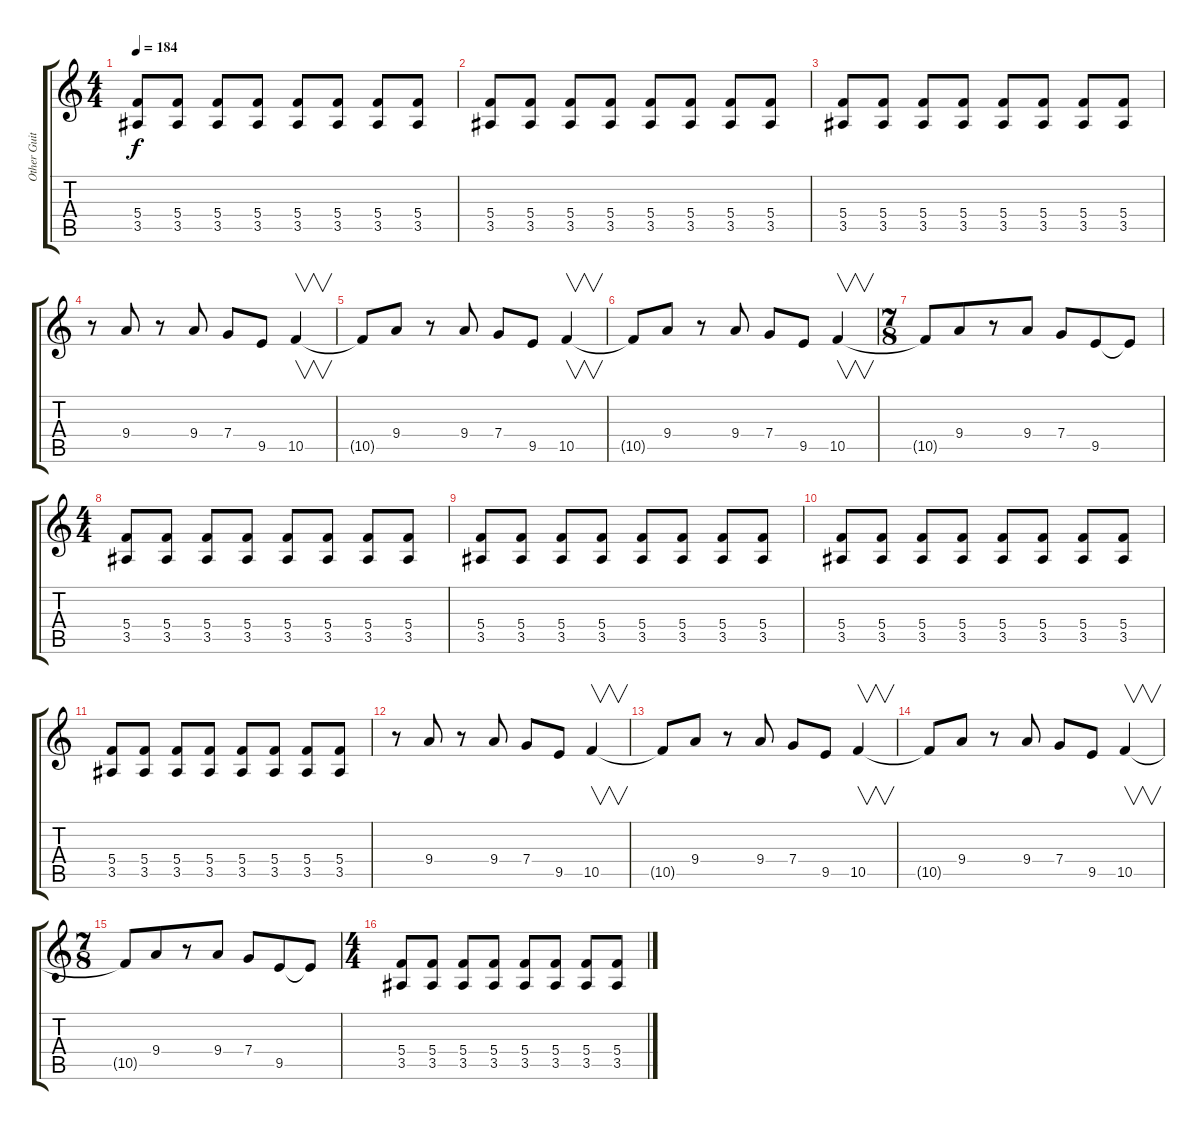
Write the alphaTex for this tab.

\track ("Other Guitar 1 (Studio)" "Other Guit") {instrument distortionguitar}
\staff {score tabs}
\tuning (D4 A3 F3 C3 G2 C2) {hide}
\ts (4 4)
\tempo 184
\clef g2
\ks c
(5.4 3.5).8{dy f} (5.4 3.5).8 (5.4 3.5).8 (5.4 3.5).8 (5.4 3.5).8 (5.4 3.5).8 (5.4 3.5).8 (5.4 3.5).8 |
(5.4 3.5).8 (5.4 3.5).8 (5.4 3.5).8 (5.4 3.5).8 (5.4 3.5).8 (5.4 3.5).8 (5.4 3.5).8 (5.4 3.5).8 |
(5.4 3.5).8 (5.4 3.5).8 (5.4 3.5).8 (5.4 3.5).8 (5.4 3.5).8 (5.4 3.5).8 (5.4 3.5).8 (5.4 3.5).8 |
r.8 9.4.8 r.8 9.4.8 7.4.8 9.5.8 10.5.4{v} |
10.5{t}.8 9.4.8 r.8 9.4.8 7.4.8 9.5.8 10.5.4{v} |
10.5{t}.8 9.4.8 r.8 9.4.8 7.4.8 9.5.8 10.5.4{v} |
\ts (7 8)
10.5{t}.8 9.4.8 r.8 9.4.8 7.4.8 9.5.8 9.5{t}.8 |
\ts (4 4)
(5.4 3.5).8 (5.4 3.5).8 (5.4 3.5).8 (5.4 3.5).8 (5.4 3.5).8 (5.4 3.5).8 (5.4 3.5).8 (5.4 3.5).8 |
(5.4 3.5).8 (5.4 3.5).8 (5.4 3.5).8 (5.4 3.5).8 (5.4 3.5).8 (5.4 3.5).8 (5.4 3.5).8 (5.4 3.5).8 |
(5.4 3.5).8 (5.4 3.5).8 (5.4 3.5).8 (5.4 3.5).8 (5.4 3.5).8 (5.4 3.5).8 (5.4 3.5).8 (5.4 3.5).8 |
(5.4 3.5).8 (5.4 3.5).8 (5.4 3.5).8 (5.4 3.5).8 (5.4 3.5).8 (5.4 3.5).8 (5.4 3.5).8 (5.4 3.5).8 |
r.8 9.4.8 r.8 9.4.8 7.4.8 9.5.8 10.5.4{v} |
10.5{t}.8 9.4.8 r.8 9.4.8 7.4.8 9.5.8 10.5.4{v} |
10.5{t}.8 9.4.8 r.8 9.4.8 7.4.8 9.5.8 10.5.4{v} |
\ts (7 8)
10.5{t}.8 9.4.8 r.8 9.4.8 7.4.8 9.5.8 9.5{t}.8 |
\ts (4 4)
(5.4 3.5).8 (5.4 3.5).8 (5.4 3.5).8 (5.4 3.5).8 (5.4 3.5).8 (5.4 3.5).8 (5.4 3.5).8 (5.4 3.5).8
